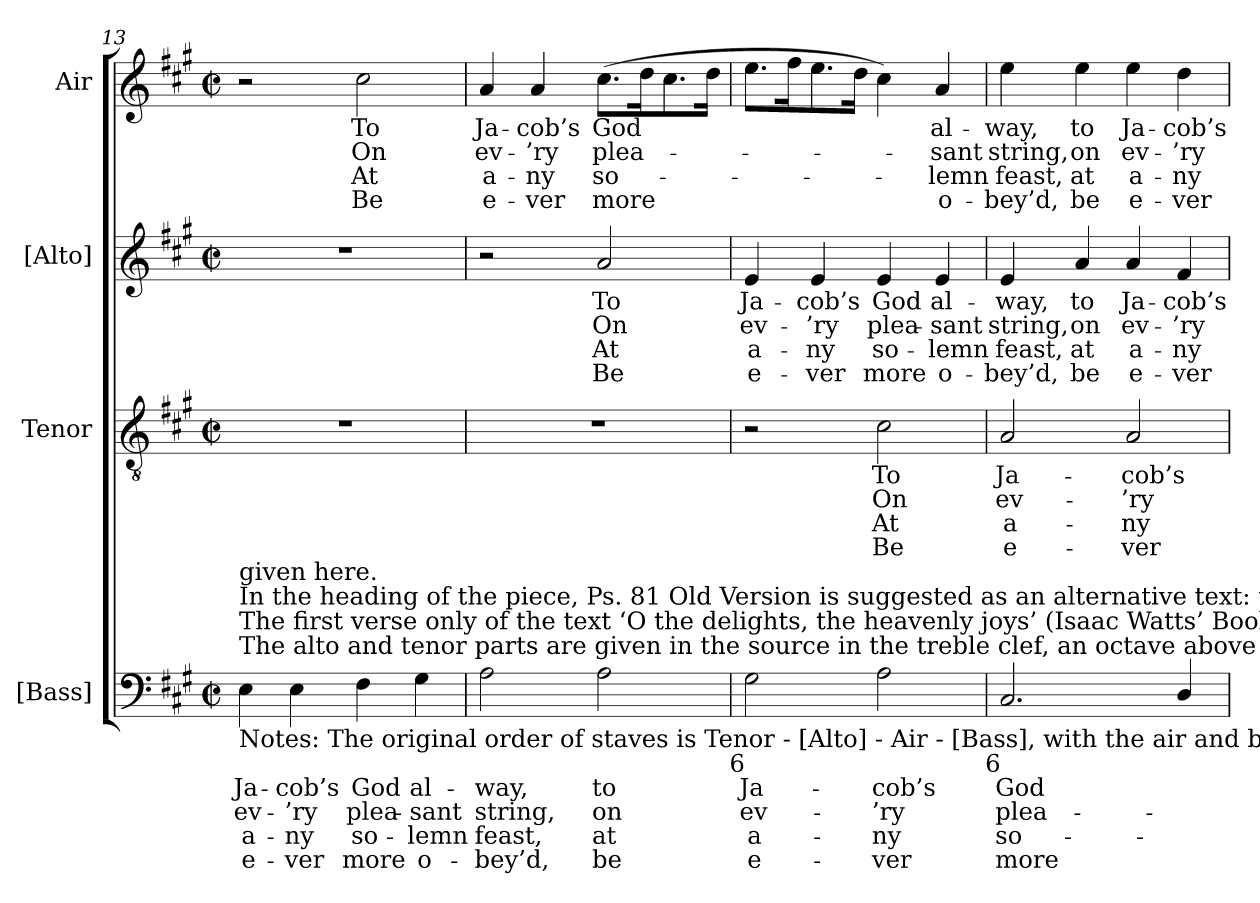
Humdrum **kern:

**kern	**text	**text	**text	**text	**kern	**text	**text	**text	**text	**kern	**text	**text	**text	**text	**kern	**text	**text	**text	**text
*part4	*part4	*part4	*part4	*part4	*part3	*part3	*part3	*part3	*part3	*part2	*part2	*part2	*part2	*part2	*part1	*part1	*part1	*part1	*part1
*staff4	*staff4	*staff4	*staff4	*staff4	*staff3	*staff3	*staff3	*staff3	*staff3	*staff2	*staff2	*staff2	*staff2	*staff2	*staff1	*staff1	*staff1	*staff1	*staff1
*I"[Bass]	*	*	*	*	*I"Tenor	*	*	*	*	*I"[Alto]	*	*	*	*	*I"Air	*	*	*	*
*I'B.	*	*	*	*	*I'T.	*	*	*	*	*I'A.	*	*	*	*	*	*	*	*	*
!!LO:PB:g=z
*clefF4	*	*	*	*	*clefGv2	*	*	*	*	*clefG2	*	*	*	*	*clefG2	*	*	*	*
*	*	*	*	*	*ITrd7c12	*	*	*	*	*	*	*	*	*	*	*	*	*	*
*k[f#c#g#]	*	*	*	*	*k[f#c#g#]	*	*	*	*	*k[f#c#g#]	*	*	*	*	*k[f#c#g#]	*	*	*	*
*A:	*	*	*	*	*A:	*	*	*	*	*A:	*	*	*	*	*A:	*	*	*	*
*M2/2	*	*	*	*	*M2/2	*	*	*	*	*M2/2	*	*	*	*	*M2/2	*	*	*	*
*met(c|)	*	*	*	*	*met(c|)	*	*	*	*	*met(c|)	*	*	*	*	*met(c|)	*	*	*	*
=13	=13	=13	=13	=13	=13	=13	=13	=13	=13	=13	=13	=13	=13	=13	=13	=13	=13	=13	=13
!LO:TX:b:t=Notes&colon; The original order of staves is Tenor - [Alto] - Air - [Bass], with the air and bass bracketed together.	!	!	!	!	!	!	!	!	!	!	!	!	!	!	!	!	!	!	!
!LO:TX:t=The alto and tenor parts are given in the source in the treble clef, an octave above sounding pitch.	!	!	!	!	!	!	!	!	!	!	!	!	!	!	!	!	!	!	!
!LO:TX:t=The first verse only of the text ‘O the delights, the heavenly joys’ (Isaac Watts’ Book 2, Hymn 91) is underlaid in the source.	!	!	!	!	!	!	!	!	!	!	!	!	!	!	!	!	!	!	!
!LO:TX:t=In the heading of the piece, Ps. 81 Old Version is suggested as an alternative text&colon; the first four verses of that text are	!	!	!	!	!	!	!	!	!	!	!	!	!	!	!	!	!	!	!
!LO:TX:t=given here.	!	!	!	!	!	!	!	!	!	!	!	!	!	!	!	!	!	!	!
!	!LO:LY:b:color=#000000	!LO:LY:b:color=#000000	!LO:LY:b:color=#000000	!LO:LY:b:color=#000000	!	!	!	!	!	!	!	!	!	!	!	!	!	!	!
4Ei\	Ja-	ev-	a-	-e-	1r	.	.	.	.	1r	.	.	.	.	2r	.	.	.	.
!	!LO:LY:b:color=#000000	!LO:LY:b:color=#000000	!LO:LY:b:color=#000000	!LO:LY:b:color=#000000	!	!	!	!	!	!	!	!	!	!	!	!	!	!	!
4Ei\	-cob’s	-’ry	-ny	ver	.	.	.	.	.	.	.	.	.	.	.	.	.	.	.
!	!LO:LY:b:color=#000000	!LO:LY:b:color=#000000	!LO:LY:b:color=#000000	!LO:LY:b:color=#000000	!	!	!	!	!	!	!	!	!	!	!	!	!	!	!
!	!	!	!	!	!	!	!	!	!	!	!	!	!	!	!	!LO:LY:b:color=#000000	!LO:LY:b:color=#000000	!LO:LY:b:color=#000000	!LO:LY:b:color=#000000
4F#i\	God	plea-	so-	-more	.	.	.	.	.	.	.	.	.	.	2cc#i\	To	On	At	Be
!	!LO:LY:b:color=#000000	!LO:LY:b:color=#000000	!LO:LY:b:color=#000000	!LO:LY:b:color=#000000	!	!	!	!	!	!	!	!	!	!	!	!	!	!	!
4G#i\	al-	-sant	lemn	o-	.	.	.	.	.	.	.	.	.	.	.	.	.	.	.
=14	=14	=14	=14	=14	=14	=14	=14	=14	=14	=14	=14	=14	=14	=14	=14	=14	=14	=14	=14
!	!LO:LY:b:color=#000000	!LO:LY:b:color=#000000	!LO:LY:b:color=#000000	!LO:LY:b:color=#000000	!	!	!	!	!	!	!	!	!	!	!	!	!	!	!
!	!	!	!	!	!	!	!	!	!	!	!	!	!	!	!	!LO:LY:b:color=#000000	!LO:LY:b:color=#000000	!LO:LY:b:color=#000000	!LO:LY:b:color=#000000
2Ai\	-way,	string,	-feast,	bey’d,	1r	.	.	.	.	2r	.	.	.	.	4ai/	Ja-	ev-	a-	-e-
!	!	!	!	!	!	!	!	!	!	!	!	!	!	!	!	!LO:LY:b:color=#000000	!LO:LY:b:color=#000000	!LO:LY:b:color=#000000	!LO:LY:b:color=#000000
.	.	.	.	.	.	.	.	.	.	.	.	.	.	.	4ai/	-cob’s	-’ry	-ny	ver
!	!LO:LY:b:color=#000000	!LO:LY:b:color=#000000	!LO:LY:b:color=#000000	!LO:LY:b:color=#000000	!	!	!	!	!	!	!	!	!	!	!	!	!	!	!
!	!	!	!	!	!	!	!	!	!	!	!LO:LY:b:color=#000000	!LO:LY:b:color=#000000	!LO:LY:b:color=#000000	!LO:LY:b:color=#000000	!	!	!	!	!
!	!	!	!	!	!	!	!	!	!	!	!	!	!	!	!	!LO:LY:b:color=#000000	!LO:LY:b:color=#000000	!LO:LY:b:color=#000000	!LO:LY:b:color=#000000
2Ai\	to	on	at	be	.	.	.	.	.	2ai/	To	On	At	Be	(8.cc#i\L	God	plea-	so-	-more
.	.	.	.	.	.	.	.	.	.	.	.	.	.	.	16ddi\K	.	.	.	.
.	.	.	.	.	.	.	.	.	.	.	.	.	.	.	8.cc#i\	.	.	.	.
.	.	.	.	.	.	.	.	.	.	.	.	.	.	.	16ddi\Jk	.	.	.	.
=15	=15	=15	=15	=15	=15	=15	=15	=15	=15	=15	=15	=15	=15	=15	=15	=15	=15	=15	=15
!	!LO:LY:b:color=#000000	!LO:LY:b:color=#000000	!LO:LY:b:color=#000000	!LO:LY:b:color=#000000	!	!	!	!	!	!	!	!	!	!	!	!	!	!	!
!LO:TX:b:rj:t=6	!	!	!	!	!	!	!	!	!	!	!	!	!	!	!	!	!	!	!
!	!	!	!	!	!	!	!	!	!	!	!LO:LY:b:color=#000000	!LO:LY:b:color=#000000	!LO:LY:b:color=#000000	!LO:LY:b:color=#000000	!	!	!	!	!
2G#i\	Ja-	ev-	a-	-e-	2r	.	.	.	.	4ei/	Ja-	ev-	a-	-e-	8.eei\L	.	.	.	.
.	.	.	.	.	.	.	.	.	.	.	.	.	.	.	16ff#i\K	.	.	.	.
!	!	!	!	!	!	!	!	!	!	!	!LO:LY:b:color=#000000	!LO:LY:b:color=#000000	!LO:LY:b:color=#000000	!LO:LY:b:color=#000000	!	!	!	!	!
.	.	.	.	.	.	.	.	.	.	4ei/	-cob’s	-’ry	-ny	ver	8.eei\	.	.	.	.
.	.	.	.	.	.	.	.	.	.	.	.	.	.	.	16ddi\Jk	.	.	.	.
!	!LO:LY:b:color=#000000	!LO:LY:b:color=#000000	!LO:LY:b:color=#000000	!LO:LY:b:color=#000000	!	!	!	!	!	!	!	!	!	!	!	!	!	!	!
!	!	!	!	!	!	!LO:LY:b:color=#000000	!LO:LY:b:color=#000000	!LO:LY:b:color=#000000	!LO:LY:b:color=#000000	!	!	!	!	!	!	!	!	!	!
!	!	!	!	!	!	!	!	!	!	!	!LO:LY:b:color=#000000	!LO:LY:b:color=#000000	!LO:LY:b:color=#000000	!LO:LY:b:color=#000000	!	!	!	!	!
2Ai\	-cob’s	-’ry	-ny	ver	2C#i\	To	On	At	Be	4ei/	God	plea-	so-	-more	4cc#i\)	.	.	.	.
!	!	!	!	!	!	!	!	!	!	!	!LO:LY:b:color=#000000	!LO:LY:b:color=#000000	!LO:LY:b:color=#000000	!LO:LY:b:color=#000000	!	!	!	!	!
!	!	!	!	!	!	!	!	!	!	!	!	!	!	!	!	!LO:LY:b:color=#000000	!LO:LY:b:color=#000000	!LO:LY:b:color=#000000	!LO:LY:b:color=#000000
.	.	.	.	.	.	.	.	.	.	4ei/	al-	-sant	lemn	o-	4ai/	al-	-sant	lemn	o-
=16	=16	=16	=16	=16	=16	=16	=16	=16	=16	=16	=16	=16	=16	=16	=16	=16	=16	=16	=16
!	!LO:LY:b:color=#000000	!LO:LY:b:color=#000000	!LO:LY:b:color=#000000	!LO:LY:b:color=#000000	!	!	!	!	!	!	!	!	!	!	!	!	!	!	!
!	!	!	!	!	!	!LO:LY:b:color=#000000	!LO:LY:b:color=#000000	!LO:LY:b:color=#000000	!LO:LY:b:color=#000000	!	!	!	!	!	!	!	!	!	!
!	!	!	!	!	!	!	!	!	!	!	!LO:LY:b:color=#000000	!LO:LY:b:color=#000000	!LO:LY:b:color=#000000	!LO:LY:b:color=#000000	!	!	!	!	!
!LO:TX:b:rj:t=6	!	!	!	!	!	!	!	!	!	!	!	!	!	!	!	!	!	!	!
!	!	!	!	!	!	!	!	!	!	!	!	!	!	!	!	!LO:LY:b:color=#000000	!LO:LY:b:color=#000000	!LO:LY:b:color=#000000	!LO:LY:b:color=#000000
2.C#i/	God	plea-	so-	-more	2AAi/	Ja-	ev-	a-	-e-	4ei/	-way,	string,	-feast,	bey’d,	4eei\	-way,	string,	-feast,	bey’d,
!	!	!	!	!	!	!	!	!	!	!	!LO:LY:b:color=#000000	!LO:LY:b:color=#000000	!LO:LY:b:color=#000000	!LO:LY:b:color=#000000	!	!	!	!	!
!	!	!	!	!	!	!	!	!	!	!	!	!	!	!	!	!LO:LY:b:color=#000000	!LO:LY:b:color=#000000	!LO:LY:b:color=#000000	!LO:LY:b:color=#000000
.	.	.	.	.	.	.	.	.	.	4ai/	to	on	at	be	4eei\	to	on	at	be
!	!	!	!	!	!	!LO:LY:b:color=#000000	!LO:LY:b:color=#000000	!LO:LY:b:color=#000000	!LO:LY:b:color=#000000	!	!	!	!	!	!	!	!	!	!
!	!	!	!	!	!	!	!	!	!	!	!LO:LY:b:color=#000000	!LO:LY:b:color=#000000	!LO:LY:b:color=#000000	!LO:LY:b:color=#000000	!	!	!	!	!
!	!	!	!	!	!	!	!	!	!	!	!	!	!	!	!	!LO:LY:b:color=#000000	!LO:LY:b:color=#000000	!LO:LY:b:color=#000000	!LO:LY:b:color=#000000
.	.	.	.	.	2AAi/	-cob’s	-’ry	-ny	ver	4ai/	Ja-	ev-	a-	-e-	4eei\	Ja-	ev-	a-	-e-
!	!	!	!	!	!	!	!	!	!	!	!LO:LY:b:color=#000000	!LO:LY:b:color=#000000	!LO:LY:b:color=#000000	!LO:LY:b:color=#000000	!	!	!	!	!
!	!	!	!	!	!	!	!	!	!	!	!	!	!	!	!	!LO:LY:b:color=#000000	!LO:LY:b:color=#000000	!LO:LY:b:color=#000000	!LO:LY:b:color=#000000
4Di/	.	.	.	.	.	.	.	.	.	4f#i/	-cob’s	-’ry	-ny	ver	4ddi\	-cob’s	-’ry	-ny	ver
=	=	=	=	=	=	=	=	=	=	=	=	=	=	=	=	=	=	=	=
*-	*-	*-	*-	*-	*-	*-	*-	*-	*-	*-	*-	*-	*-	*-	*-	*-	*-	*-	*-
